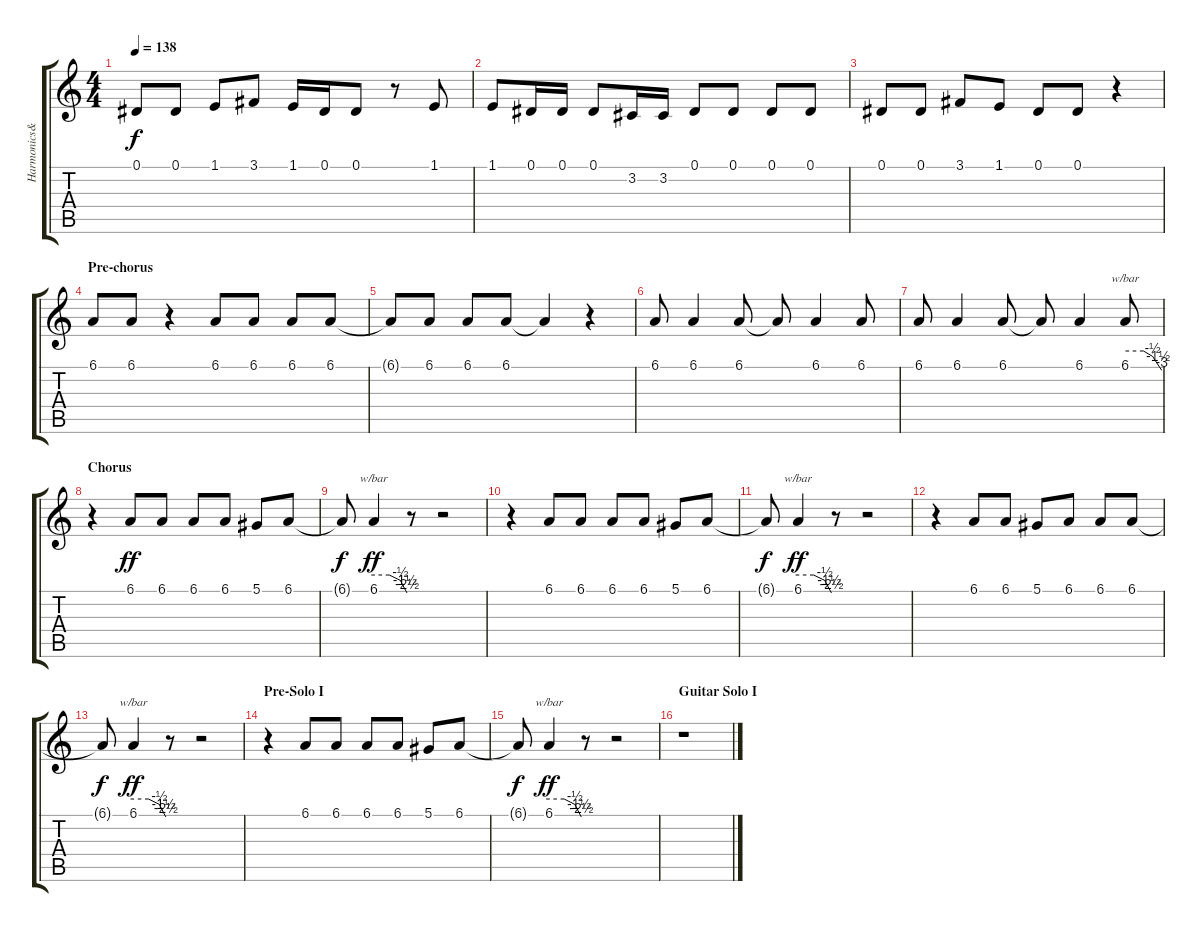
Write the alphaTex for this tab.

\track ("Harmonics&Voice" "Harmonics&") {instrument lead6voice}
\staff {score tabs}
\tuning (Eb4 Bb3 Gb3 Db3 Ab2 Eb2) {hide}
\ts (4 4)
\tempo 138
\clef g2
\ks c
0.1{t}.8{dy f} 0.1.8 1.1.8 3.1.8 1.1.16 0.1.16 0.1.8 r.8 1.1.8 |
1.1.8 0.1.16 0.1.16 0.1.8 3.2.16 3.2.16 0.1.8 0.1.8 0.1.8 0.1.8 |
0.1.8 0.1.8 3.1.8 1.1.8 0.1.8 0.1.8 r.4 |
\section ("" "Pre-chorus")
6.1.8 6.1.8 r.4 6.1.8 6.1.8 6.1.8 6.1.8 |
6.1{t}.8 6.1.8 6.1.8 6.1.8 6.1{t}.4 r.4 |
6.1.8 6.1.4 6.1.8 6.1{t}.8 6.1.4 6.1.8 |
6.1.8 6.1.4 6.1.8 6.1{t}.8 6.1.4 6.1.8{tbe (custom default 0 0 30 0 45 -2 54 -6 60 -12)} |
\section ("" "Chorus")
r.4 6.1.8{dy ff} 6.1.8 6.1.8 6.1.8 5.1.8 6.1.8 |
6.1{t}.8{dy f} 6.1.4{tbe (custom default 0 0 28 0 48 -2 56 -6 60 -10) dy ff} r.8 r.2 |
r.4 6.1.8 6.1.8 6.1.8 6.1.8 5.1.8 6.1.8 |
6.1{t}.8{dy f} 6.1.4{tbe (custom default 0 0 28 0 48 -2 56 -6 60 -10) dy ff} r.8 r.2 |
r.4 6.1.8 6.1.8 5.1.8 6.1.8 6.1.8 6.1.8 |
6.1{t}.8{dy f} 6.1.4{tbe (custom default 0 0 28 0 48 -2 56 -6 60 -10) dy ff} r.8 r.2 |
\section ("" "Pre-Solo I")
r.4 6.1.8 6.1.8 6.1.8 6.1.8 5.1.8 6.1.8 |
6.1{t}.8{dy f} 6.1.4{tbe (custom default 0 0 28 0 48 -2 56 -6 60 -10) dy ff} r.8 r.2 |
\section ("" "Guitar Solo I")
r.1
